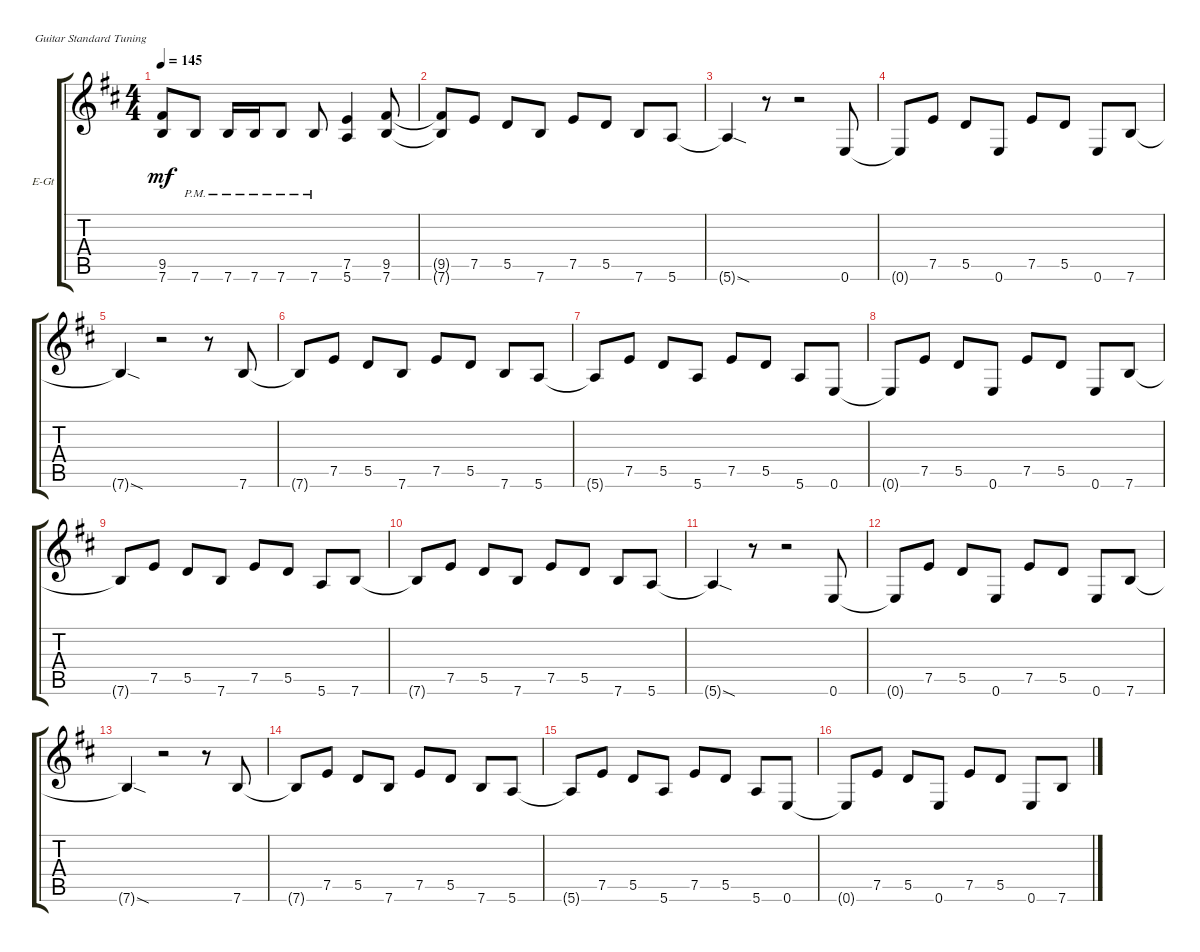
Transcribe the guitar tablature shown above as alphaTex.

\defaultSystemsLayout 4
\bracketExtendMode groupsimilarinstruments
\firstSystemTrackNameOrientation horizontal
\otherSystemsTrackNameOrientation horizontal
\track ("Rithm Guitar" "E-Gt") {instrument overdrivenguitar}
\staff {score tabs}
\tuning (E4 B3 G3 D3 A2 E2)
\ts (4 4)
\tempo 145
\clef g2
\ks bminor
(7.6{t} 9.5{t}).8{dy mf} 7.6{pm}.8 7.6{pm}.16 7.6{pm}.16 7.6{pm}.8 7.6{pm}.8 (5.6 7.5).4 (7.6 9.5).8 |
(7.6{t} 9.5{t}).8 7.5.8 5.5.8 7.6.8 7.5.8 5.5.8 7.6.8 5.6.8 |
5.6{sod t}.4 r.8 r.2 0.6.8 |
0.6{t}.8 7.5.8 5.5.8 0.6.8 7.5.8 5.5.8 0.6.8 7.6.8 |
7.6{sod t}.4 r.2 r.8 7.6.8 |
7.6{t}.8 7.5.8 5.5.8 7.6.8 7.5.8 5.5.8 7.6.8 5.6.8 |
5.6{t}.8 7.5.8 5.5.8 5.6.8 7.5.8 5.5.8 5.6.8 0.6.8 |
0.6{t}.8 7.5.8 5.5.8 0.6.8 7.5.8 5.5.8 0.6.8 7.6.8 |
7.6{t}.8 7.5.8 5.5.8 7.6.8 7.5.8 5.5.8 5.6.8 7.6.8 |
7.6{t}.8 7.5.8 5.5.8 7.6.8 7.5.8 5.5.8 7.6.8 5.6.8 |
5.6{sod t}.4 r.8 r.2 0.6.8 |
0.6{t}.8 7.5.8 5.5.8 0.6.8 7.5.8 5.5.8 0.6.8 7.6.8 |
7.6{sod t}.4 r.2 r.8 7.6.8 |
7.6{t}.8 7.5.8 5.5.8 7.6.8 7.5.8 5.5.8 7.6.8 5.6.8 |
5.6{t}.8 7.5.8 5.5.8 5.6.8 7.5.8 5.5.8 5.6.8 0.6.8 |
0.6{t}.8 7.5.8 5.5.8 0.6.8 7.5.8 5.5.8 0.6.8 7.6.8
